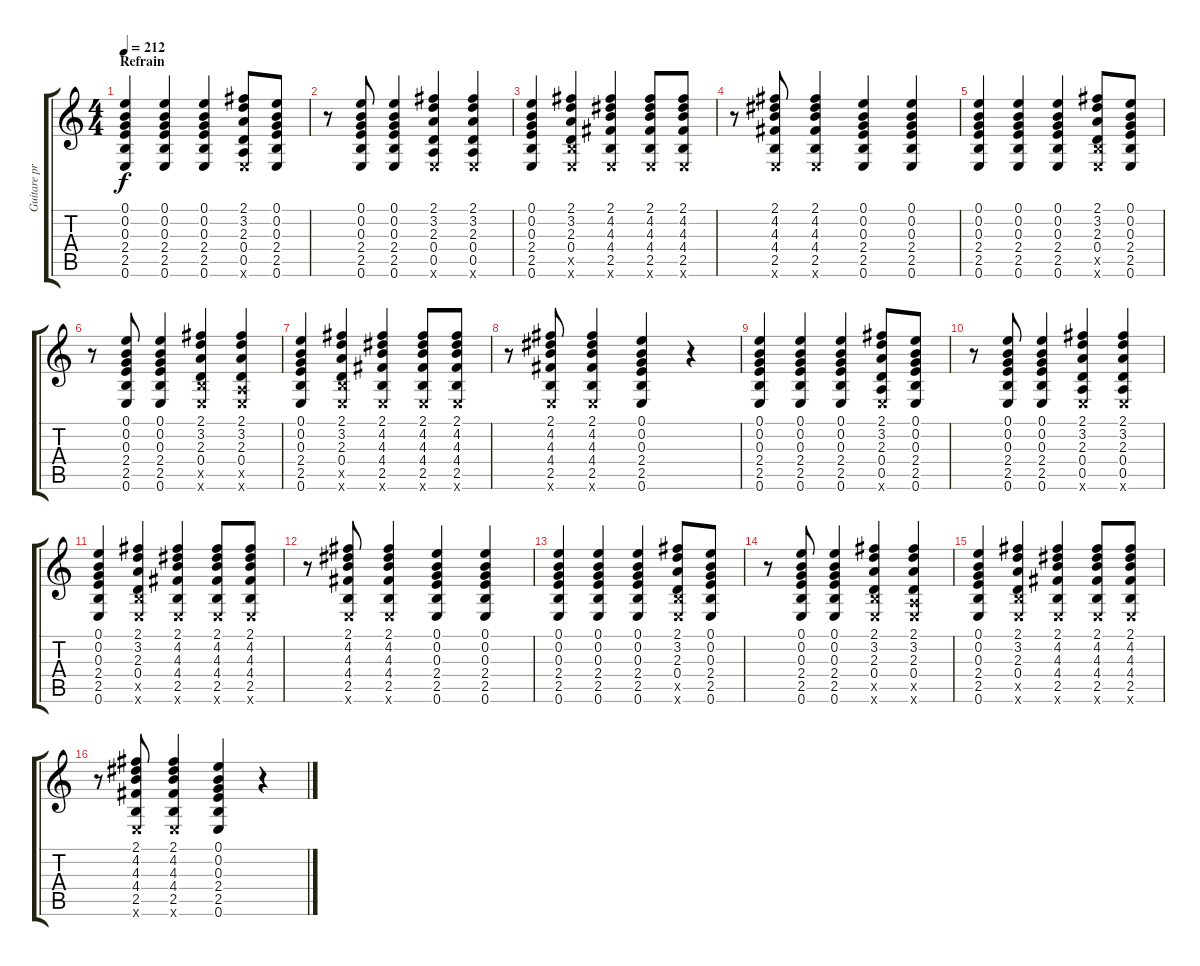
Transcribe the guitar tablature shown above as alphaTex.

\track ("Guitare principale (saturée)" "Guitare pr") {instrument overdrivenguitar}
\staff {score tabs}
\tuning (E4 B3 G3 D3 A2 E2) {hide}
\ts (4 4)
\section ("" "Refrain")
\tempo 212
\clef g2
\ks c
(0.1 0.2 0.3 2.4 2.5 0.6).4{dy f} (0.1 0.2 0.3 2.4 2.5 0.6).4 (0.1 0.2 0.3 2.4 2.5 0.6).4 (2.1 3.2 2.3 0.4 0.5 0.6{x}).8 (0.1 0.2 0.3 2.4 2.5 0.6).8 |
r.8 (0.1 0.2 0.3 2.4 2.5 0.6).8 (0.1 0.2 0.3 2.4 2.5 0.6).4 (2.1 3.2 2.3 0.4 0.5 0.6{x}).4 (2.1 3.2 2.3 0.4 0.5 0.6{x}).4 |
(0.1 0.2 0.3 2.4 2.5 0.6).4 (2.1 3.2 2.3 0.4 2.5{x} 0.6{x}).4 (2.1 4.2 4.3 4.4 2.5 0.6{x}).4 (2.1 4.2 4.3 4.4 2.5 0.6{x}).8 (2.1 4.2 4.3 4.4 2.5 0.6{x}).8 |
r.8 (2.1 4.2 4.3 4.4 2.5 0.6{x}).8 (2.1 4.2 4.3 4.4 2.5 0.6{x}).4 (0.1 0.2 0.3 2.4 2.5 0.6).4 (0.1 0.2 0.3 2.4 2.5 0.6).4 |
(0.1 0.2 0.3 2.4 2.5 0.6).4 (0.1 0.2 0.3 2.4 2.5 0.6).4 (0.1 0.2 0.3 2.4 2.5 0.6).4 (2.1 3.2 2.3 0.4 2.5{x} 0.6{x}).8 (0.1 0.2 0.3 2.4 2.5 0.6).8 |
r.8 (0.1 0.2 0.3 2.4 2.5 0.6).8 (0.1 0.2 0.3 2.4 2.5 0.6).4 (2.1 3.2 2.3 0.4 2.5{x} 0.6{x}).4 (2.1 3.2 2.3 0.4 0.5{x} 0.6{x}).4 |
(0.1 0.2 0.3 2.4 2.5 0.6).4 (2.1 3.2 2.3 0.4 2.5{x} 0.6{x}).4 (2.1 4.2 4.3 4.4 2.5 0.6{x}).4 (2.1 4.2 4.3 4.4 2.5 0.6{x}).8 (2.1 4.2 4.3 4.4 2.5 0.6{x}).8 |
r.8 (2.1 4.2 4.3 4.4 2.5 0.6{x}).8 (2.1 4.2 4.3 4.4 2.5 0.6{x}).4 (0.1 0.2 0.3 2.4 2.5 0.6).4 r.4 |
(0.1 0.2 0.3 2.4 2.5 0.6).4 (0.1 0.2 0.3 2.4 2.5 0.6).4 (0.1 0.2 0.3 2.4 2.5 0.6).4 (2.1 3.2 2.3 0.4 0.5 0.6{x}).8 (0.1 0.2 0.3 2.4 2.5 0.6).8 |
r.8 (0.1 0.2 0.3 2.4 2.5 0.6).8 (0.1 0.2 0.3 2.4 2.5 0.6).4 (2.1 3.2 2.3 0.4 0.5 0.6{x}).4 (2.1 3.2 2.3 0.4 0.5 0.6{x}).4 |
(0.1 0.2 0.3 2.4 2.5 0.6).4 (2.1 3.2 2.3 0.4 2.5{x} 0.6{x}).4 (2.1 4.2 4.3 4.4 2.5 0.6{x}).4 (2.1 4.2 4.3 4.4 2.5 0.6{x}).8 (2.1 4.2 4.3 4.4 2.5 0.6{x}).8 |
r.8 (2.1 4.2 4.3 4.4 2.5 0.6{x}).8 (2.1 4.2 4.3 4.4 2.5 0.6{x}).4 (0.1 0.2 0.3 2.4 2.5 0.6).4 (0.1 0.2 0.3 2.4 2.5 0.6).4 |
(0.1 0.2 0.3 2.4 2.5 0.6).4 (0.1 0.2 0.3 2.4 2.5 0.6).4 (0.1 0.2 0.3 2.4 2.5 0.6).4 (2.1 3.2 2.3 0.4 2.5{x} 0.6{x}).8 (0.1 0.2 0.3 2.4 2.5 0.6).8 |
r.8 (0.1 0.2 0.3 2.4 2.5 0.6).8 (0.1 0.2 0.3 2.4 2.5 0.6).4 (2.1 3.2 2.3 0.4 2.5{x} 0.6{x}).4 (2.1 3.2 2.3 0.4 0.5{x} 0.6{x}).4 |
(0.1 0.2 0.3 2.4 2.5 0.6).4 (2.1 3.2 2.3 0.4 2.5{x} 0.6{x}).4 (2.1 4.2 4.3 4.4 2.5 0.6{x}).4 (2.1 4.2 4.3 4.4 2.5 0.6{x}).8 (2.1 4.2 4.3 4.4 2.5 0.6{x}).8 |
r.8 (2.1 4.2 4.3 4.4 2.5 0.6{x}).8 (2.1 4.2 4.3 4.4 2.5 0.6{x}).4 (0.1 0.2 0.3 2.4 2.5 0.6).4 r.4
